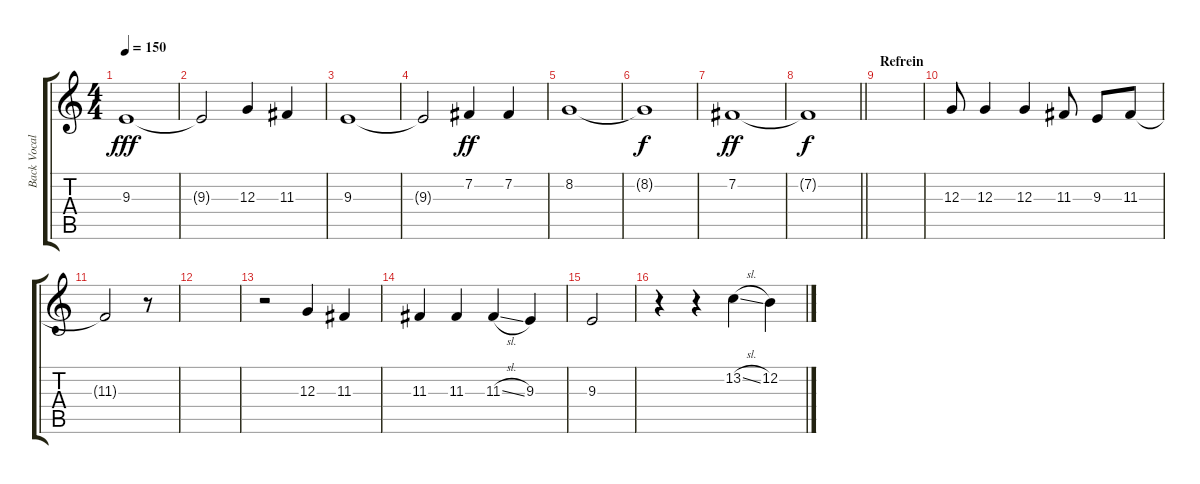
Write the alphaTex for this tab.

\track ("Back Vocals" "Back Vocal") {instrument lead2sawtooth}
\staff {score tabs}
\tuning (E4 B3 G3 D3 A2 E2) {hide}
\ts (4 4)
\tempo 150
\clef g2
\ks c
9.3.1{dy fff} |
9.3{t}.2 12.3.4 11.3.4 |
9.3.1 |
9.3{t}.2 7.2.4{dy ff} 7.2.4 |
8.2.1 |
8.2{t}.1{dy f} |
7.2.1{dy ff} |
\barLineRight lightlight
7.2{t}.1{dy f} |
\section ("" "Refrein")
|
12.3.8 12.3.4 12.3.4 11.3.8 9.3.8 11.3.8 |
11.3{t}.2 r.8 |
|
r.2 12.3.4 11.3.4 |
11.3.4 11.3.4 11.3{sl}.4 9.3.4 |
9.3.2 |
r.4 r.4 13.2{sl}.4 12.2.4
